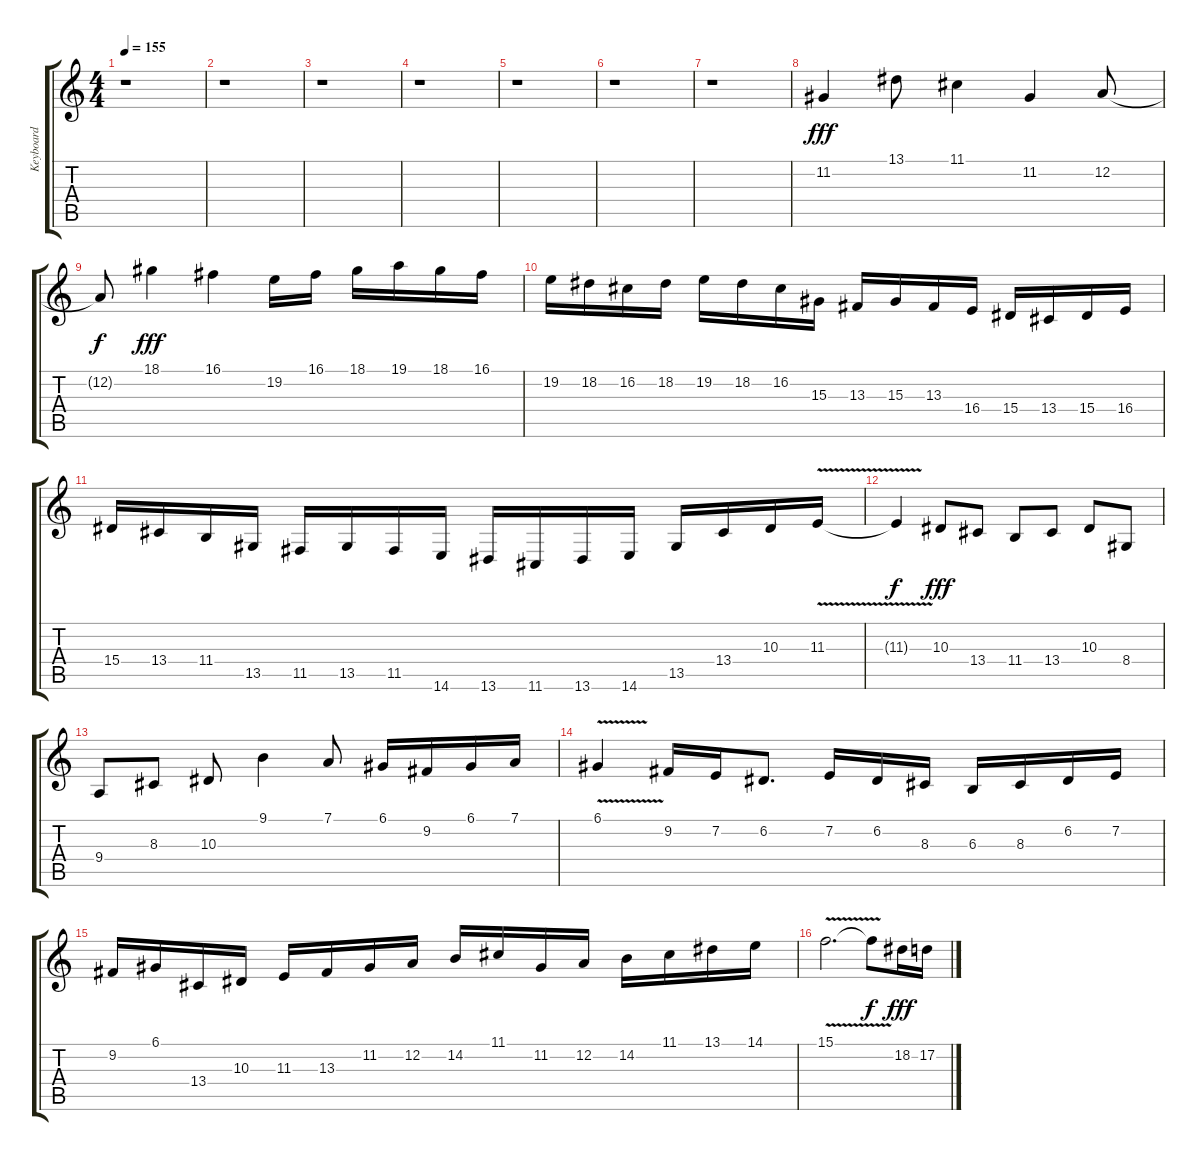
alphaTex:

\track ("Keyboard" "Keyboard") {instrument lead7fifths}
\staff {score tabs}
\tuning (D4 A3 F3 C3 G2 D2) {hide}
\ts (4 4)
\tempo 155
\clef g2
\ks c
r.1{dy f} |
r.1 |
r.1 |
r.1 |
r.1 |
r.1 |
r.1 |
11.2.4{dy fff volume 15 instrument lead2sawtooth} 13.1.8 11.1.4 11.2.4 12.2.8 |
12.2{t}.8{dy f} 18.1.4{dy fff} 16.1.4 19.2.16 16.1.16 18.1.16 19.1.16 18.1.16 16.1.16 |
19.2.16 18.2.16 16.2.16 18.2.16 19.2.16 18.2.16 16.2.16 15.3.16 13.3.16 15.3.16 13.3.16 16.4.16 15.4.16 13.4.16 15.4.16 16.4.16 |
15.4.16 13.4.16 11.4.16 13.5.16 11.5.16 13.5.16 11.5.16 14.6.16 13.6.16 11.6.16 13.6.16 14.6.16 13.5.16 13.4.16 10.3.16 11.3{v}.16 |
11.3{t}.4{dy f} 10.3.8{dy fff} 13.4.8 11.4.8 13.4.8 10.3.8 8.4.8 |
9.4.8 8.3.8 10.3.8 9.1.4 7.1.8 6.1.16 9.2.16 6.1.16 7.1.16 |
6.1{v}.4 9.2.16 7.2.16 6.2.8{d} 7.2.16 6.2.16 8.3.16 6.3.16 8.3.16 6.2.16 7.2.16 |
9.2.16 6.1.16 13.4.16 10.3.16 11.3.16 13.3.16 11.2.16 12.2.16 14.2.16 11.1.16 11.2.16 12.2.16 14.2.16 11.1.16 13.1.16 14.1.16 |
15.1{v}.2{d} 15.1{t}.8{dy f} 18.2.16{dy fff} 17.2.16
